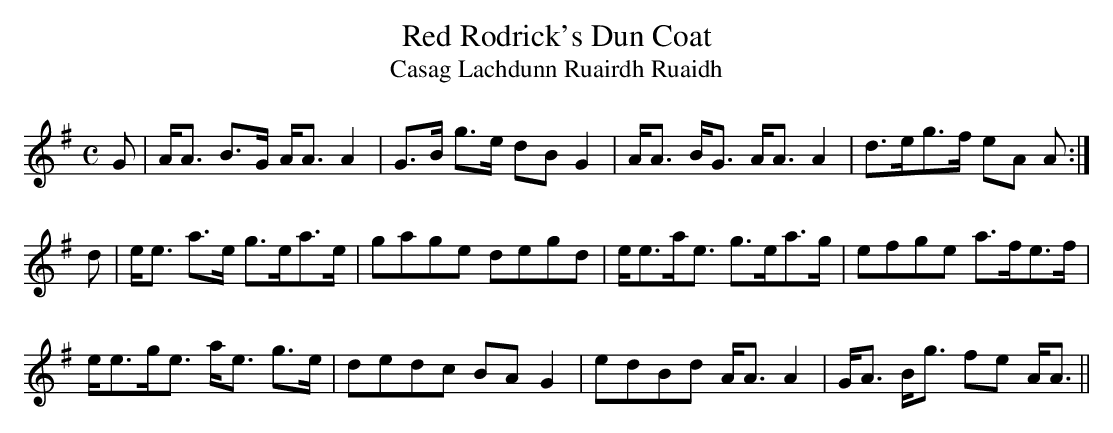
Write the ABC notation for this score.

X:1
T:Red Rodrick's Dun Coat
T:Casag Lachdunn Ruairdh Ruaidh
M:C
L:1/8
K:A Dorian
G|A<A B>G A<A A2|G>B g>e dB G2|A<A B<G A<A A2|d>eg>f eA A:|
d|e<e a>e g>ea>e|gage degd|e<ea<e g>ea>g|efge a>fe>f|
e<eg<e a<e g>e|dedc BA G2|edBd A<A A2|G<A B<g fe A<A||
